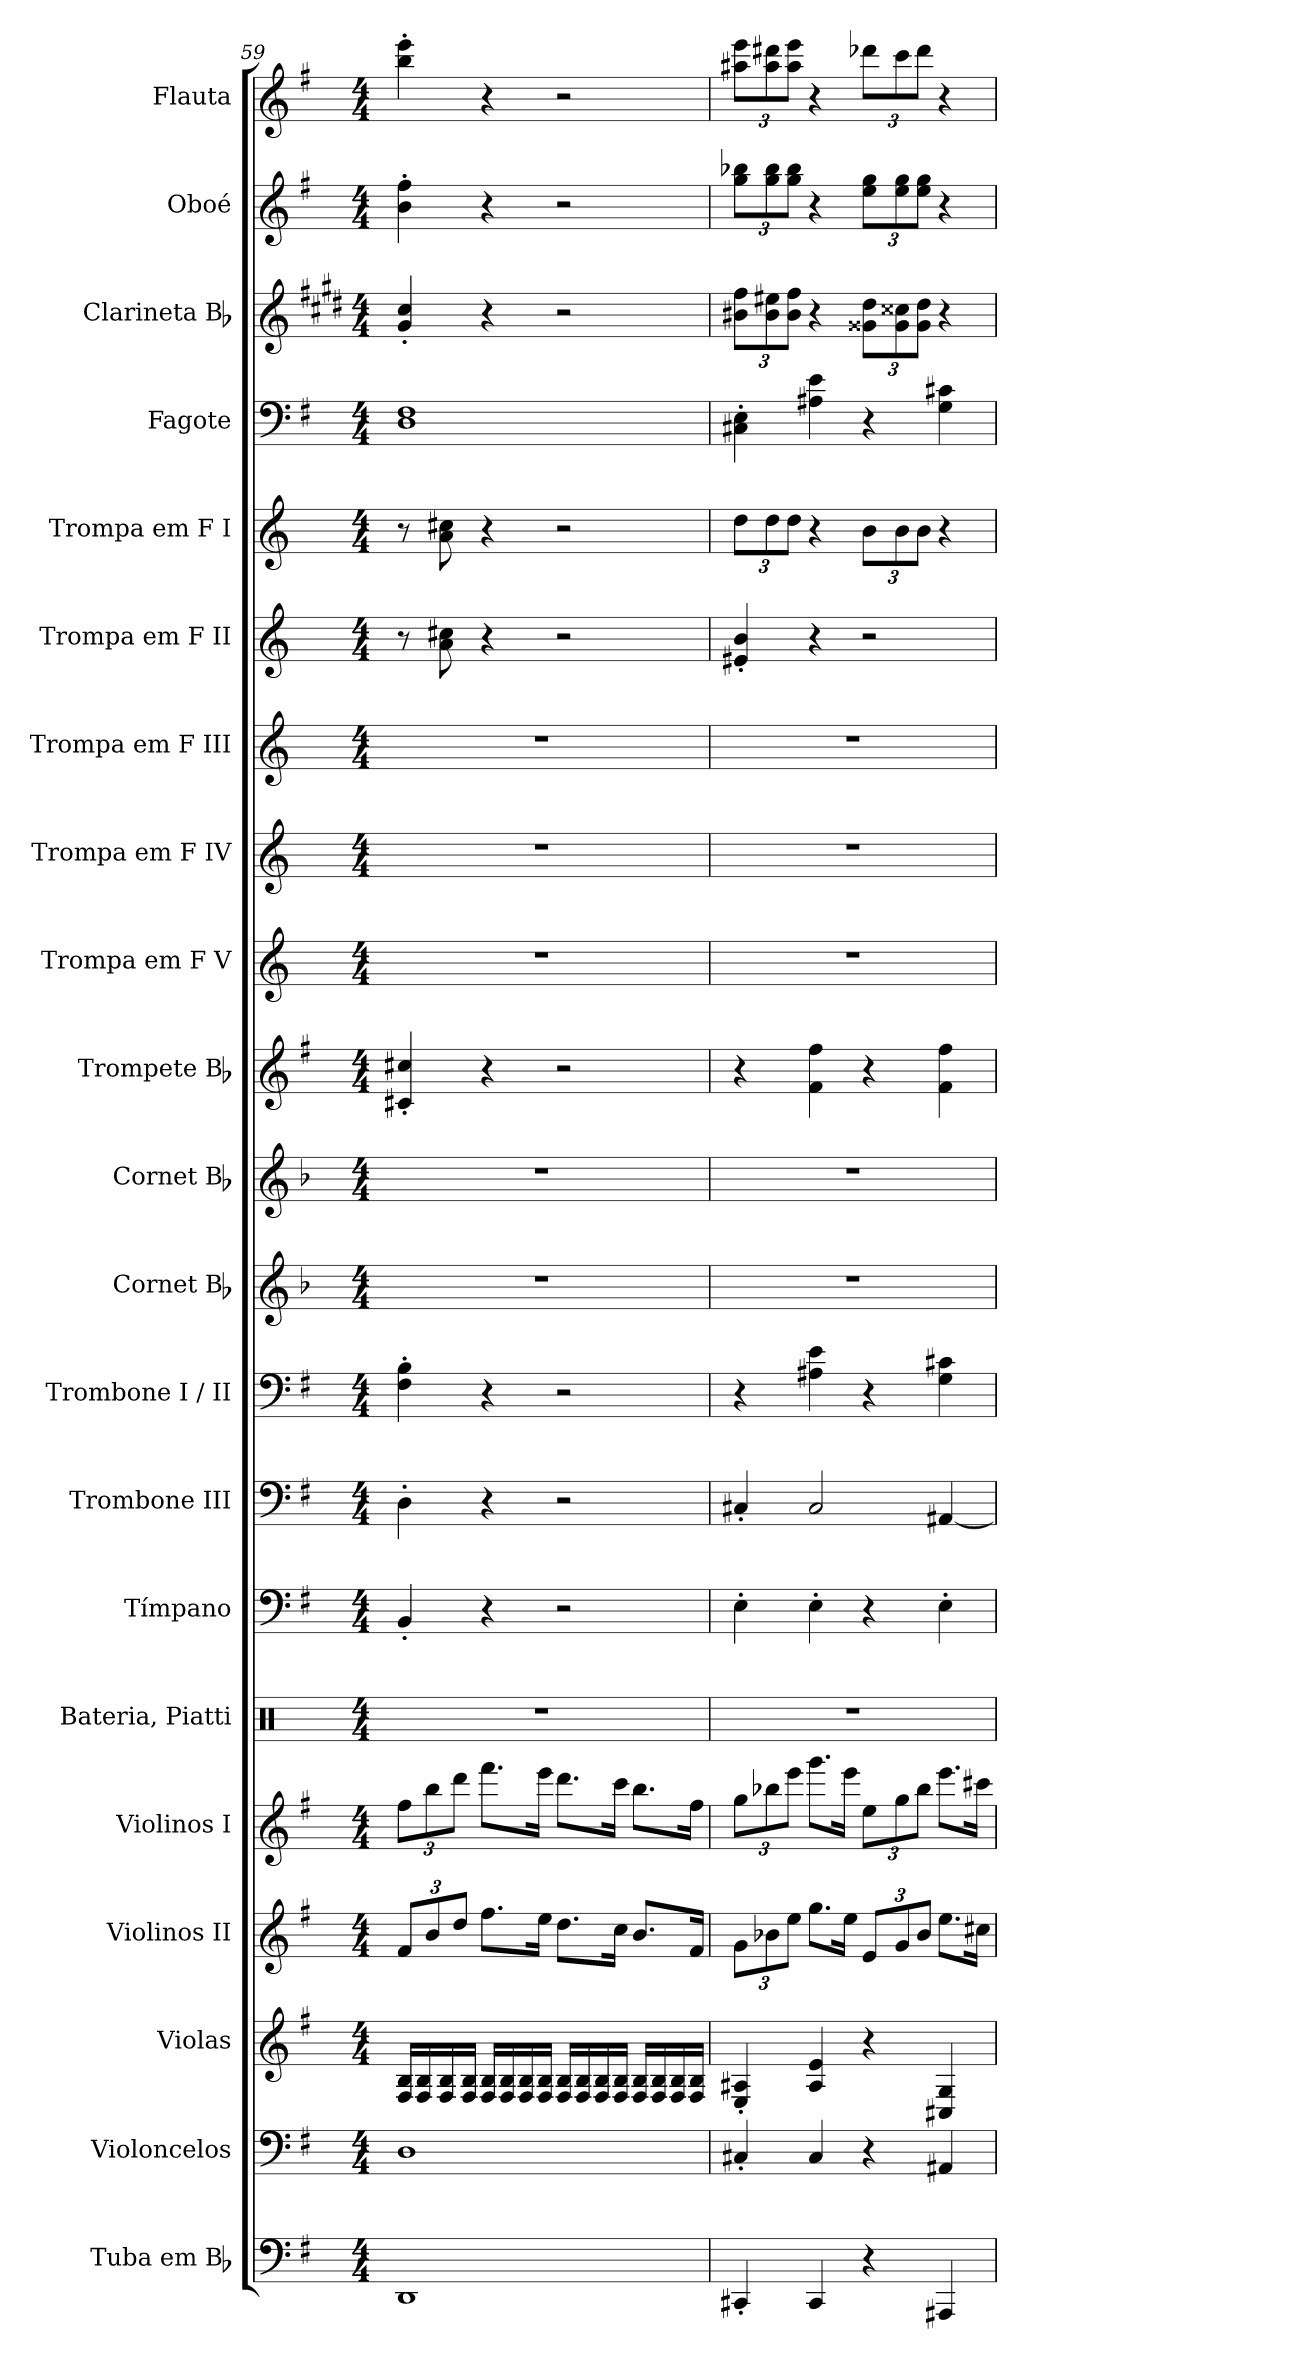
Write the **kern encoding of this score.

**kern	**kern	**kern	**kern	**kern	**kern	**kern	**kern	**kern	**kern	**kern	**kern	**kern	**kern	**kern	**kern	**kern	**kern	**kern	**kern	**kern
*part21	*part20	*part19	*part18	*part17	*part16	*part15	*part14	*part13	*part12	*part11	*part10	*part9	*part8	*part7	*part6	*part5	*part4	*part3	*part2	*part1
*staff21	*staff20	*staff19	*staff18	*staff17	*staff16	*staff15	*staff14	*staff13	*staff12	*staff11	*staff10	*staff9	*staff8	*staff7	*staff6	*staff5	*staff4	*staff3	*staff2	*staff1
*I"Tuba em Bb	*I"Violoncelos	*I"Violas	*I"Violinos II	*I"Violinos I	*I"Bateria, Piatti	*I"Tímpano	*I"Trombone III	*I"Trombone I / II	*I"Cornet Bb	*I"Cornet Bb	*I"Trompete Bb	*I"Trompa em F V	*I"Trompa em F IV	*I"Trompa em F III	*I"Trompa em F II	*I"Trompa em F I	*I"Fagote	*I"Clarineta Bb	*I"Oboé	*I"Flauta
*I'Tu. Bb	*I'Vlcs.	*	*	*I'Vlns.	*I'Bat.	*	*I'Trb.	*I'Trb.	*I'Cnt. Bb	*I'Cnt. Bb	*I'Tpt. Bb	*I'Trom. F	*I'Trom. F	*I'Trom. F	*I'Trom. F	*I'Trom. F	*I'Fgt	*I'Cl. Bb	*I'Ob.	*I'Fl
*clefF4	*clefF4	*clefG2	*clefG2	*clefG2	*clefX	*clefF4	*clefF4	*clefF4	*clefG2	*clefG2	*clefG2	*clefG2	*clefG2	*clefG2	*clefG2	*clefG2	*clefF4	*clefG2	*clefG2	*clefG2
*	*	*	*	*	*	*	*	*	*ITrd1c2	*ITrd1c2	*ITrd1c2	*ITrd4c7	*ITrd4c7	*ITrd4c7	*ITrd4c7	*ITrd4c7	*	*ITrd1c2	*	*
*k[f#]	*k[f#]	*k[f#]	*k[f#]	*k[f#]	*k[]	*k[f#]	*k[f#]	*k[f#]	*k[b-e-a-]	*k[b-e-a-]	*k[b-]	*k[b-]	*k[b-]	*k[b-]	*k[b-]	*k[b-]	*k[f#]	*k[f#c#]	*k[f#]	*k[f#]
*M4/4	*M4/4	*M4/4	*M4/4	*M4/4	*M4/4	*M4/4	*M4/4	*M4/4	*M4/4	*M4/4	*M4/4	*M4/4	*M4/4	*M4/4	*M4/4	*M4/4	*M4/4	*M4/4	*M4/4	*M4/4
*	*	*	*Xbrackettup	*Xbrackettup	*	*	*	*	*	*	*	*	*	*	*	*	*	*	*	*
=59	=59	=59	=59	=59	=59	=59	=59	=59	=59	=59	=59	=59	=59	=59	=59	=59	=59	=59	=59	=59
1DD	1D	16F#/ 16B/LL	12f#/L	12ff#\L	1r	4BB'/	4D'\	4F#\' 4B\'	1r	1r	4Bn/' 4bn/'	1r	1r	1r	8r	8r	1D 1F#	4f#/' 4b/'	4b\' 4ff#\'	4bb\' 4eee\'
.	.	16F#/ 16B/	.	.	.	.	.	.	.	.	.	.	.	.	.	.	.	.	.	.
.	.	.	12b/	12bb\	.	.	.	.	.	.	.	.	.	.	.	.	.	.	.	.
.	.	16F#/ 16B/	.	.	.	.	.	.	.	.	.	.	.	.	8d\ 8f#X\	8d\ 8f#X\	.	.	.	.
.	.	.	12dd/J	12ddd\J	.	.	.	.	.	.	.	.	.	.	.	.	.	.	.	.
.	.	16F#/ 16B/JJ	.	.	.	.	.	.	.	.	.	.	.	.	.	.	.	.	.	.
.	.	16F#/ 16B/LL	8.ff#\L	8.fff#\L	.	4r	4r	4r	.	.	4r	.	.	.	4r	4r	.	4r	4r	4r
.	.	16F#/ 16B/	.	.	.	.	.	.	.	.	.	.	.	.	.	.	.	.	.	.
.	.	16F#/ 16B/	.	.	.	.	.	.	.	.	.	.	.	.	.	.	.	.	.	.
.	.	16F#/ 16B/JJ	16ee\Jk	16eee\Jk	.	.	.	.	.	.	.	.	.	.	.	.	.	.	.	.
.	.	16F#/ 16B/LL	8.dd\L	8.ddd\L	.	2r	2r	2r	.	.	2r	.	.	.	2r	2r	.	2r	2r	2r
.	.	16F#/ 16B/	.	.	.	.	.	.	.	.	.	.	.	.	.	.	.	.	.	.
.	.	16F#/ 16B/	.	.	.	.	.	.	.	.	.	.	.	.	.	.	.	.	.	.
.	.	16F#/ 16B/JJ	16cc\Jk	16ccc\Jk	.	.	.	.	.	.	.	.	.	.	.	.	.	.	.	.
.	.	16F#/ 16B/LL	8.b/L	8.bb\L	.	.	.	.	.	.	.	.	.	.	.	.	.	.	.	.
.	.	16F#/ 16B/	.	.	.	.	.	.	.	.	.	.	.	.	.	.	.	.	.	.
.	.	16F#/ 16B/	.	.	.	.	.	.	.	.	.	.	.	.	.	.	.	.	.	.
.	.	16F#/ 16B/JJ	16f#/Jk	16ff#\Jk	.	.	.	.	.	.	.	.	.	.	.	.	.	.	.	.
=60	=60	=60	=60	=60	=60	=60	=60	=60	=60	=60	=60	=60	=60	=60	=60	=60	=60	=60	=60	=60
*	*	*	*	*	*	*	*	*	*	*	*	*	*	*	*	*Xbrackettup	*	*Xbrackettup	*Xbrackettup	*Xbrackettup
4CC#X'/	4C#X'/	4E/' 4A#X/'	12g\L	12gg\L	1r	4E'\	4C#X'/	4r	1r	1r	4r	1r	1r	1r	4A#X/' 4e/'	12g\L	4C#X\' 4E\'	12a#X\ 12ee\L	12gg\ 12bb-X\L	12aa#X\ 12eee\L
.	.	.	12b-X\	12bb-X\	.	.	.	.	.	.	.	.	.	.	.	12g\	.	12a#\ 12dd#X\	12gg\ 12bb-\	12aa#\ 12ddd#X\
.	.	.	12ee\J	12eee\J	.	.	.	.	.	.	.	.	.	.	.	12g\J	.	12a#\ 12ee\J	12gg\ 12bb-\J	12aa#\ 12eee\J
4CC#/	4C#/	4A#/ 4e/	8.gg\L	8.ggg\L	.	4E'\	2C#/	4A#X\ 4e\	.	.	4e\ 4ee\	.	.	.	4r	4r	4A#X\ 4e\	4r	4r	4r
.	.	.	16ee\Jk	16eee\Jk	.	.	.	.	.	.	.	.	.	.	.	.	.	.	.	.
4r	4r	4r	12e/L	12ee\L	.	4r	.	4r	.	.	4r	.	.	.	2r	12e\L	4r	12f##X\ 12cc#\L	12ee\ 12gg\L	12ddd-X\L
.	.	.	12g/	12gg\	.	.	.	.	.	.	.	.	.	.	.	12e\	.	12f##\ 12b#X\	12ee\ 12gg\	12ccc\
.	.	.	12b-/J	12bb-\J	.	.	.	.	.	.	.	.	.	.	.	12e\J	.	12f##\ 12cc#\J	12ee\ 12gg\J	12ddd-\J
4AAA#X/	4AA#X/	4C#X/ 4G/	8.ee\L	8.eee\L	.	4E'\	[4AA#X/	4G\ 4c#X\	.	.	4e\ 4ee\	.	.	.	.	4r	4G\ 4c#X\	4r	4r	4r
.	.	.	16cc#X\Jk	16ccc#X\Jk	.	.	.	.	.	.	.	.	.	.	.	.	.	.	.	.
=	=	=	=	=	=	=	=	=	=	=	=	=	=	=	=	=	=	=	=	=
*-	*-	*-	*-	*-	*-	*-	*-	*-	*-	*-	*-	*-	*-	*-	*-	*-	*-	*-	*-	*-
